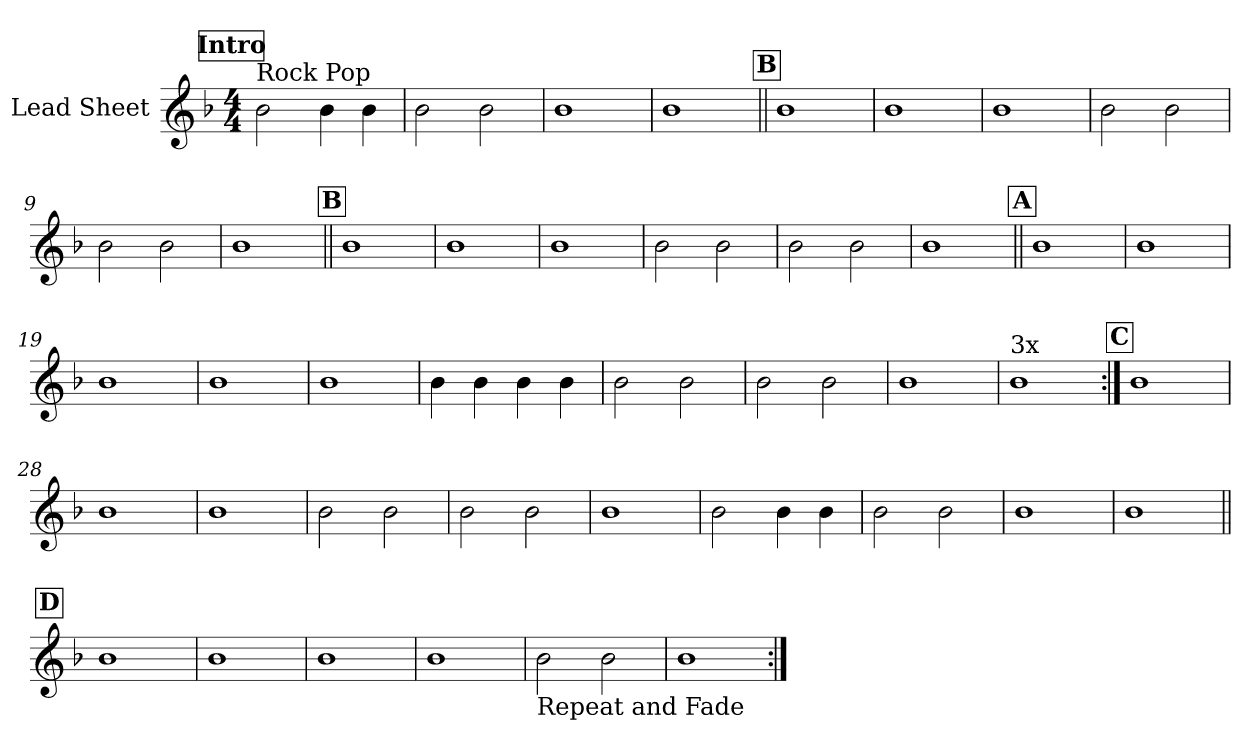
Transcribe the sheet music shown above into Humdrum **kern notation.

**kern
*part1
*staff1
*I"Lead Sheet
*clefG2
*k[b-]
*F:
*M4/4
*MM120
!!LO:REH:place=s1:a:fs=14:t=Intro
=1
!LO:TX:a:t=Rock Pop
2b-\
4b-\
4b-\
=2
2b-\
2b-\
=3
1b-
=4
1b-
!!LO:LB:g=z
!!LO:REH:place=s1:a:fs=14:t=B
=5||
1b-
=6
1b-
=7
1b-
=8
2b-\
2b-\
=9
2b-\
2b-\
=10
1b-
!!LO:LB:g=z
!!LO:REH:place=s1:a:fs=14:t=B
=11||
1b-
=12
1b-
=13
1b-
=14
2b-\
2b-\
=15
2b-\
2b-\
=16
1b-
!!LO:LB:g=z
!!LO:REH:place=s1:a:fs=14:t=A
=17||
1b-
=18
1b-
=19
1b-
=20
1b-
!!LO:LB:g=z
=21
1b-
=22
4b-\
4b-\
4b-\
4b-\
=23
2b-\
2b-\
=24
2b-\
2b-\
!!LO:LB:g=z
=25
1b-
=26
!LO:TX:a:t=3x
1b-
!!LO:LB:g=z
!!LO:REH:place=s1:a:fs=14:t=C
=27:|!
1b-
=28
1b-
=29
1b-
=30
2b-\
2b-\
=31
2b-\
2b-\
=32
1b-
!!LO:LB:g=z
=33
2b-\
4b-\
4b-\
=34
2b-\
2b-\
=35
1b-
=36
1b-
!!LO:LB:g=z
!!LO:REH:place=s1:a:fs=14:t=D
=37||
1b-
=38
1b-
=39
1b-
=40
1b-
!!LO:LB:g=z
=41
!LO:TX:b:t=Repeat and Fade
2b-\
2b-\
=42
1b-
=:|!
*-
